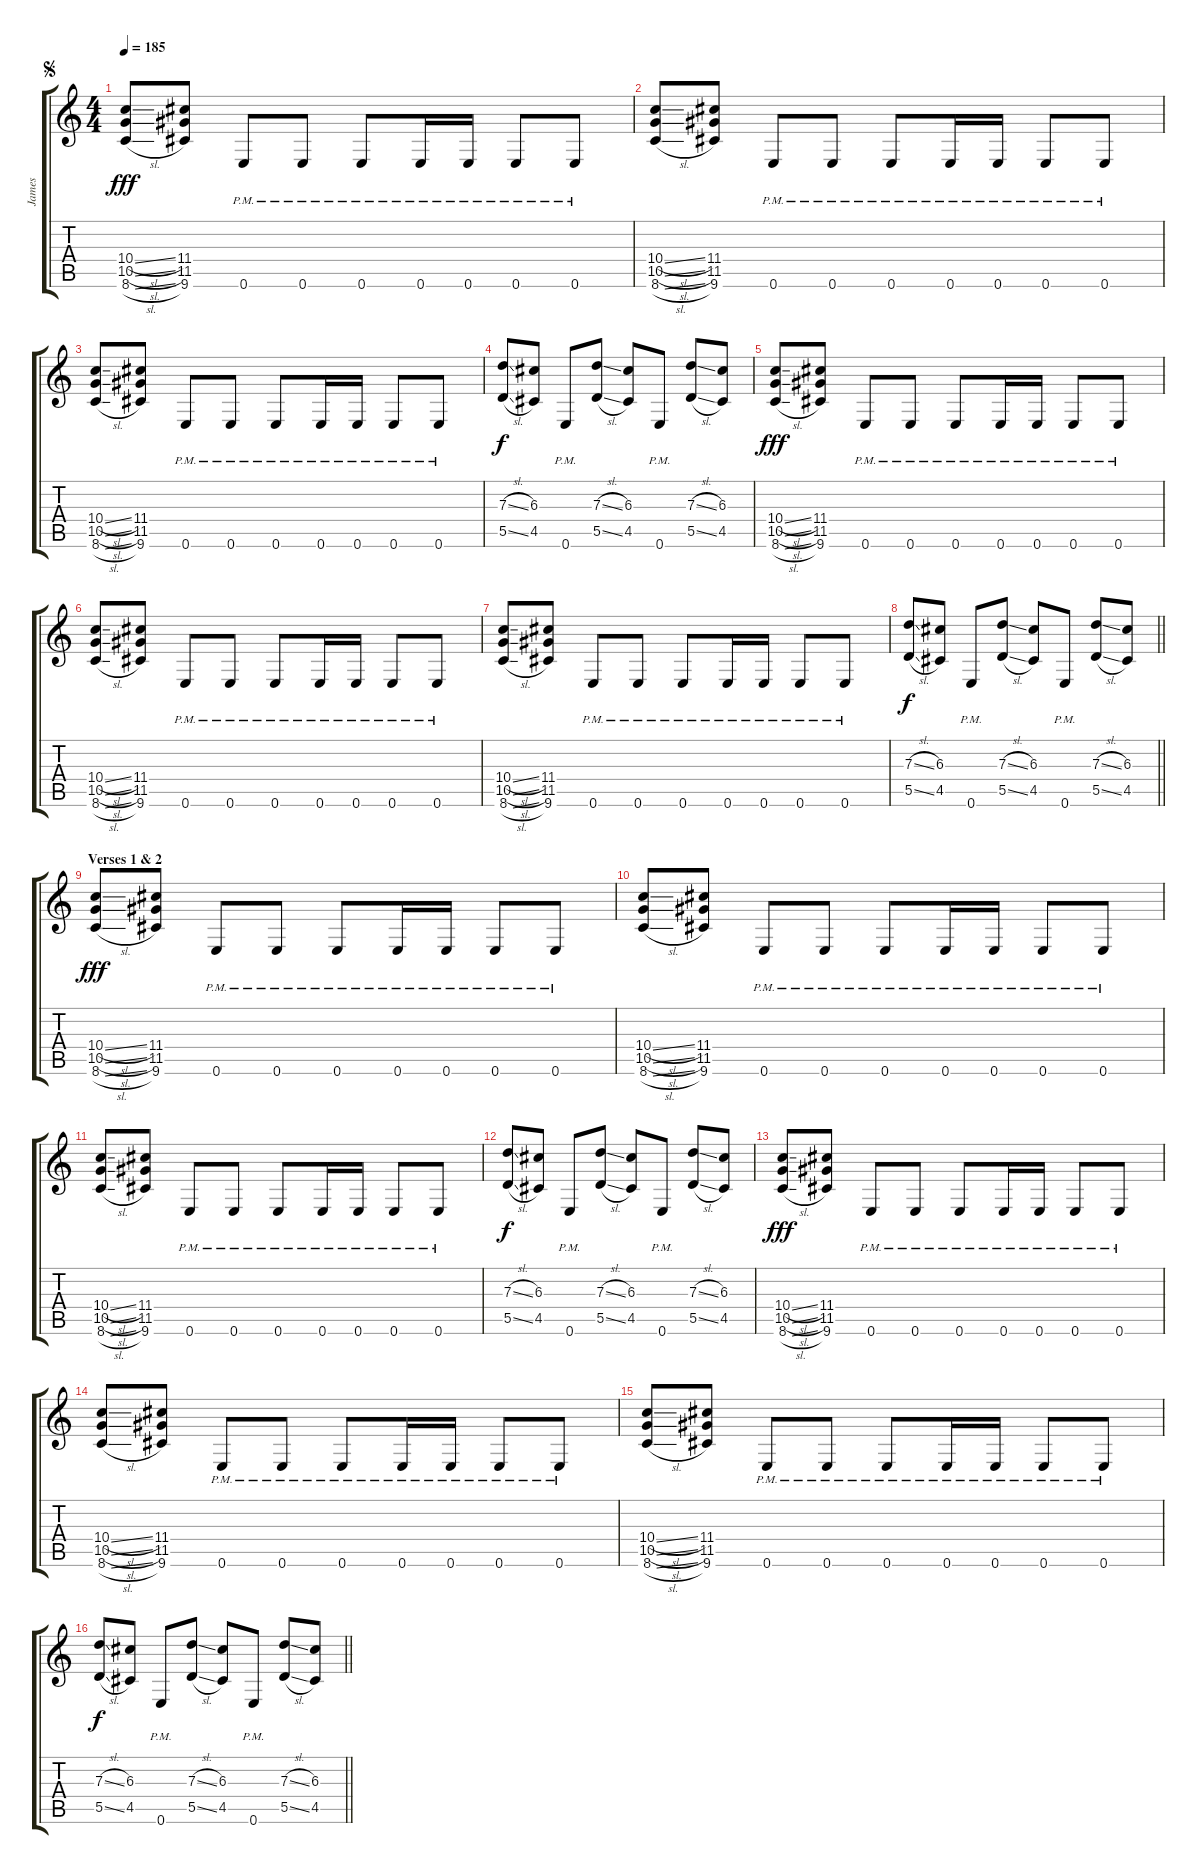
\track ("James" "James") {instrument distortionguitar}
\staff {score tabs}
\tuning (E4 B3 G3 D3 A2 E2) {hide}
\ts (4 4)
\section ("" "")
\jump segno
\tempo 185
\clef g2
\ks c
(10.4{sl} 10.5{sl} 8.6{sl}).8{dy fff} (11.4 11.5 9.6).8 0.6{pm}.8 0.6{pm}.8 0.6{pm}.8 0.6{pm}.16 0.6{pm}.16 0.6{pm}.8 0.6{pm}.8 |
(10.4{sl} 10.5{sl} 8.6{sl}).8 (11.4 11.5 9.6).8 0.6{pm}.8 0.6{pm}.8 0.6{pm}.8 0.6{pm}.16 0.6{pm}.16 0.6{pm}.8 0.6{pm}.8 |
(10.4{sl} 10.5{sl} 8.6{sl}).8 (11.4 11.5 9.6).8 0.6{pm}.8 0.6{pm}.8 0.6{pm}.8 0.6{pm}.16 0.6{pm}.16 0.6{pm}.8 0.6{pm}.8 |
(7.3{sl} 5.5{sl}).8{dy f} (6.3 4.5).8 0.6{pm}.8 (7.3{sl} 5.5{sl}).8 (6.3 4.5).8 0.6{pm}.8 (7.3{sl} 5.5{sl}).8 (6.3 4.5).8 |
(10.4{sl} 10.5{sl} 8.6{sl}).8{dy fff} (11.4 11.5 9.6).8 0.6{pm}.8 0.6{pm}.8 0.6{pm}.8 0.6{pm}.16 0.6{pm}.16 0.6{pm}.8 0.6{pm}.8 |
(10.4{sl} 10.5{sl} 8.6{sl}).8 (11.4 11.5 9.6).8 0.6{pm}.8 0.6{pm}.8 0.6{pm}.8 0.6{pm}.16 0.6{pm}.16 0.6{pm}.8 0.6{pm}.8 |
(10.4{sl} 10.5{sl} 8.6{sl}).8 (11.4 11.5 9.6).8 0.6{pm}.8 0.6{pm}.8 0.6{pm}.8 0.6{pm}.16 0.6{pm}.16 0.6{pm}.8 0.6{pm}.8 |
\barLineRight lightlight
(7.3{sl} 5.5{sl}).8{dy f} (6.3 4.5).8 0.6{pm}.8 (7.3{sl} 5.5{sl}).8 (6.3 4.5).8 0.6{pm}.8 (7.3{sl} 5.5{sl}).8 (6.3 4.5).8 |
\section ("" "Verses 1 & 2")
(10.4{sl} 10.5{sl} 8.6{sl}).8{dy fff} (11.4 11.5 9.6).8 0.6{pm}.8 0.6{pm}.8 0.6{pm}.8 0.6{pm}.16 0.6{pm}.16 0.6{pm}.8 0.6{pm}.8 |
(10.4{sl} 10.5{sl} 8.6{sl}).8 (11.4 11.5 9.6).8 0.6{pm}.8 0.6{pm}.8 0.6{pm}.8 0.6{pm}.16 0.6{pm}.16 0.6{pm}.8 0.6{pm}.8 |
(10.4{sl} 10.5{sl} 8.6{sl}).8 (11.4 11.5 9.6).8 0.6{pm}.8 0.6{pm}.8 0.6{pm}.8 0.6{pm}.16 0.6{pm}.16 0.6{pm}.8 0.6{pm}.8 |
(7.3{sl} 5.5{sl}).8{dy f} (6.3 4.5).8 0.6{pm}.8 (7.3{sl} 5.5{sl}).8 (6.3 4.5).8 0.6{pm}.8 (7.3{sl} 5.5{sl}).8 (6.3 4.5).8 |
(10.4{sl} 10.5{sl} 8.6{sl}).8{dy fff} (11.4 11.5 9.6).8 0.6{pm}.8 0.6{pm}.8 0.6{pm}.8 0.6{pm}.16 0.6{pm}.16 0.6{pm}.8 0.6{pm}.8 |
(10.4{sl} 10.5{sl} 8.6{sl}).8 (11.4 11.5 9.6).8 0.6{pm}.8 0.6{pm}.8 0.6{pm}.8 0.6{pm}.16 0.6{pm}.16 0.6{pm}.8 0.6{pm}.8 |
(10.4{sl} 10.5{sl} 8.6{sl}).8 (11.4 11.5 9.6).8 0.6{pm}.8 0.6{pm}.8 0.6{pm}.8 0.6{pm}.16 0.6{pm}.16 0.6{pm}.8 0.6{pm}.8 |
\barLineRight lightlight
(7.3{sl} 5.5{sl}).8{dy f} (6.3 4.5).8 0.6{pm}.8 (7.3{sl} 5.5{sl}).8 (6.3 4.5).8 0.6{pm}.8 (7.3{sl} 5.5{sl}).8 (6.3 4.5).8
